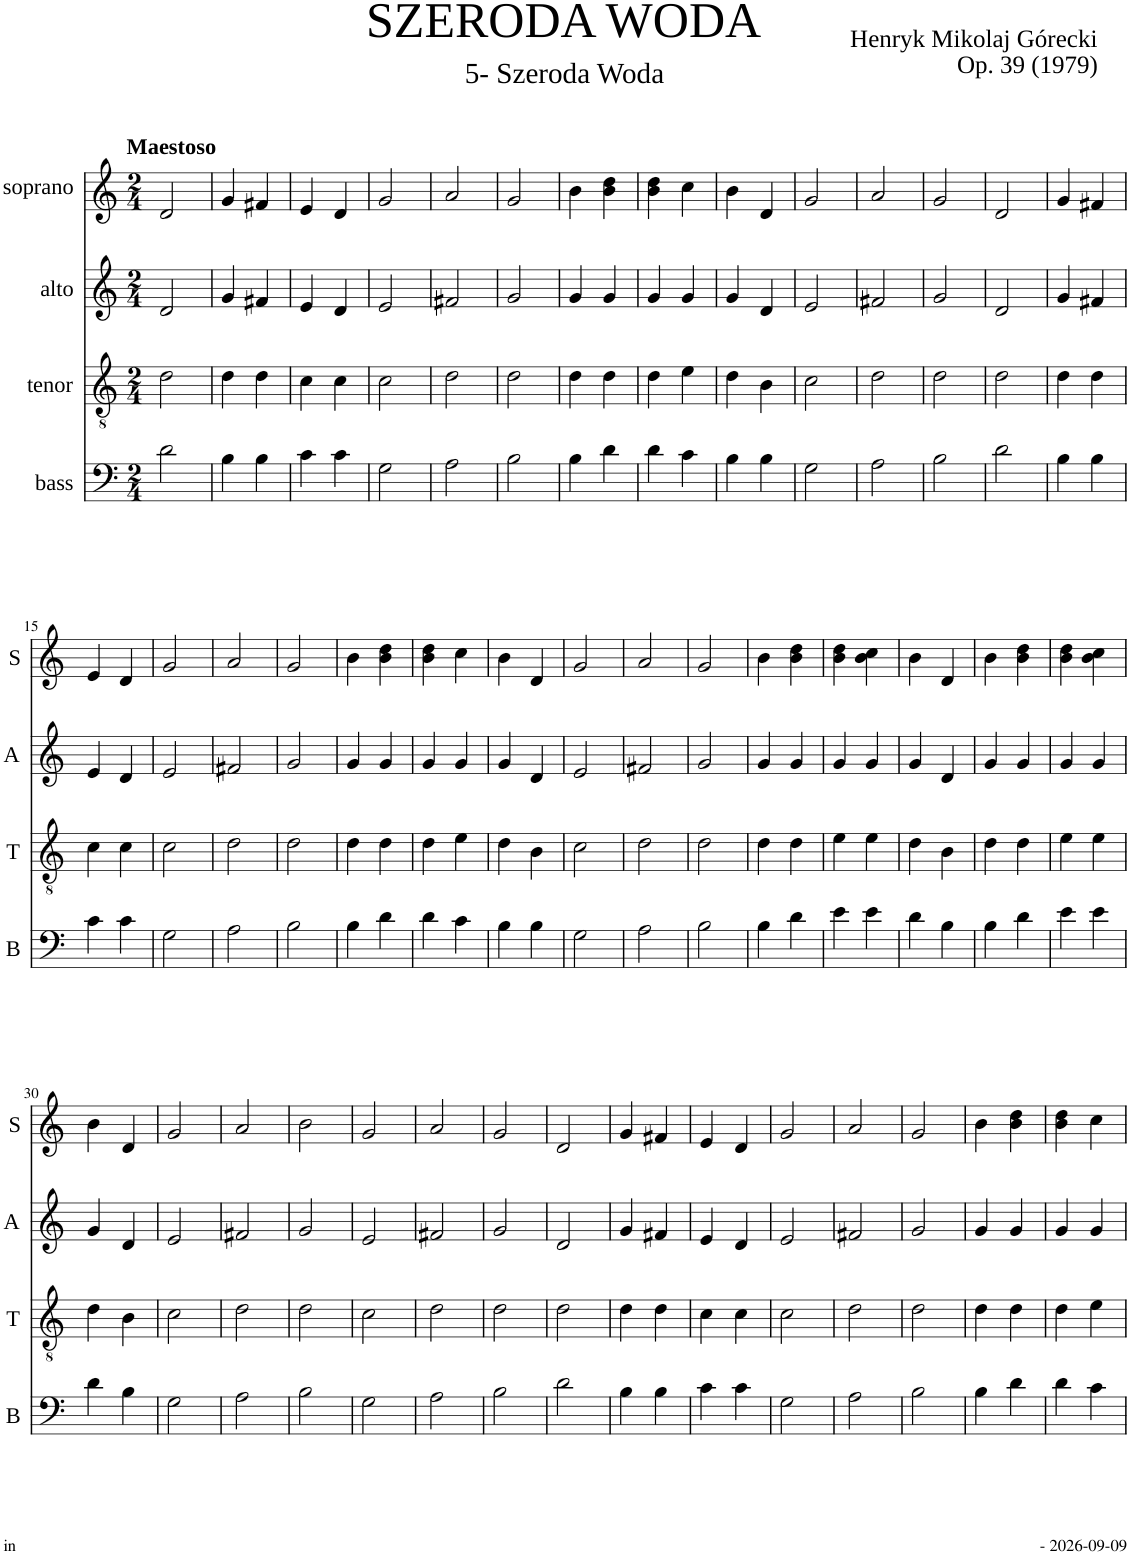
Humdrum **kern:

**kern	**kern	**kern	**kern
*part4	*part3	*part2	*part1
*staff4	*staff3	*staff2	*staff1
*I"bass	*I"tenor	*I"alto	*I"soprano
*I'B	*I'T	*I'A	*I'S
*clefF4	*clefGv2	*clefG2	*clefG2
*k[]	*k[]	*k[]	*k[]
*M2/4	*M2/4	*M2/4	*M2/4
=1	=1	=1	=1
!	!	!	!LO:TX:a:B:t=Maestoso
2d\	2d\	2d/	2d/
=2	=2	=2	=2
4B\	4d\	4g/	4g/
4B\	4d\	4f#X/	4f#X/
=3	=3	=3	=3
4c\	4c\	4e/	4e/
4c\	4c\	4d/	4d/
=4	=4	=4	=4
2G\	2c\	2e/	2g/
=5	=5	=5	=5
2A\	2d\	2f#X/	2a/
=6	=6	=6	=6
2B\	2d\	2g/	2g/
=7	=7	=7	=7
4B\	4d\	4g/	4b\
4d\	4d\	4g/	4b\ 4dd\
=8	=8	=8	=8
4d\	4d\	4g/	4b\ 4dd\
4c\	4e\	4g/	4cc\
=9	=9	=9	=9
4B\	4d\	4g/	4b\
4B\	4B\	4d/	4d/
=10	=10	=10	=10
2G\	2c\	2e/	2g/
=11	=11	=11	=11
2A\	2d\	2f#X/	2a/
=12	=12	=12	=12
2B\	2d\	2g/	2g/
=13	=13	=13	=13
2d\	2d\	2d/	2d/
=14	=14	=14	=14
4B\	4d\	4g/	4g/
4B\	4d\	4f#X/	4f#X/
!!LO:LB:g=z
=15	=15	=15	=15
4c\	4c\	4e/	4e/
4c\	4c\	4d/	4d/
=16	=16	=16	=16
2G\	2c\	2e/	2g/
=17	=17	=17	=17
2A\	2d\	2f#X/	2a/
=18	=18	=18	=18
2B\	2d\	2g/	2g/
=19	=19	=19	=19
4B\	4d\	4g/	4b\
4d\	4d\	4g/	4b\ 4dd\
=20	=20	=20	=20
4d\	4d\	4g/	4b\ 4dd\
4c\	4e\	4g/	4cc\
=21	=21	=21	=21
4B\	4d\	4g/	4b\
4B\	4B\	4d/	4d/
=22	=22	=22	=22
2G\	2c\	2e/	2g/
=23	=23	=23	=23
2A\	2d\	2f#X/	2a/
=24	=24	=24	=24
2B\	2d\	2g/	2g/
=25	=25	=25	=25
4B\	4d\	4g/	4b\
4d\	4d\	4g/	4b\ 4dd\
=26	=26	=26	=26
4e\	4e\	4g/	4b\ 4dd\
4e\	4e\	4g/	4b\ 4cc\
=27	=27	=27	=27
4d\	4d\	4g/	4b\
4B\	4B\	4d/	4d/
=28	=28	=28	=28
4B\	4d\	4g/	4b\
4d\	4d\	4g/	4b\ 4dd\
=29	=29	=29	=29
4e\	4e\	4g/	4b\ 4dd\
4e\	4e\	4g/	4b\ 4cc\
!!LO:LB:g=z
=30	=30	=30	=30
4d\	4d\	4g/	4b\
4B\	4B\	4d/	4d/
=31	=31	=31	=31
2G\	2c\	2e/	2g/
=32	=32	=32	=32
2A\	2d\	2f#X/	2a/
=33	=33	=33	=33
2B\	2d\	2g/	2b\
=34	=34	=34	=34
2G\	2c\	2e/	2g/
=35	=35	=35	=35
2A\	2d\	2f#X/	2a/
=36	=36	=36	=36
2B\	2d\	2g/	2g/
=37	=37	=37	=37
2d\	2d\	2d/	2d/
=38	=38	=38	=38
4B\	4d\	4g/	4g/
4B\	4d\	4f#X/	4f#X/
=39	=39	=39	=39
4c\	4c\	4e/	4e/
4c\	4c\	4d/	4d/
=40	=40	=40	=40
2G\	2c\	2e/	2g/
=41	=41	=41	=41
2A\	2d\	2f#X/	2a/
=42	=42	=42	=42
2B\	2d\	2g/	2g/
=43	=43	=43	=43
4B\	4d\	4g/	4b\
4d\	4d\	4g/	4b\ 4dd\
=44	=44	=44	=44
4d\	4d\	4g/	4b\ 4dd\
4c\	4e\	4g/	4cc\
=	=	=	=
*-	*-	*-	*-
